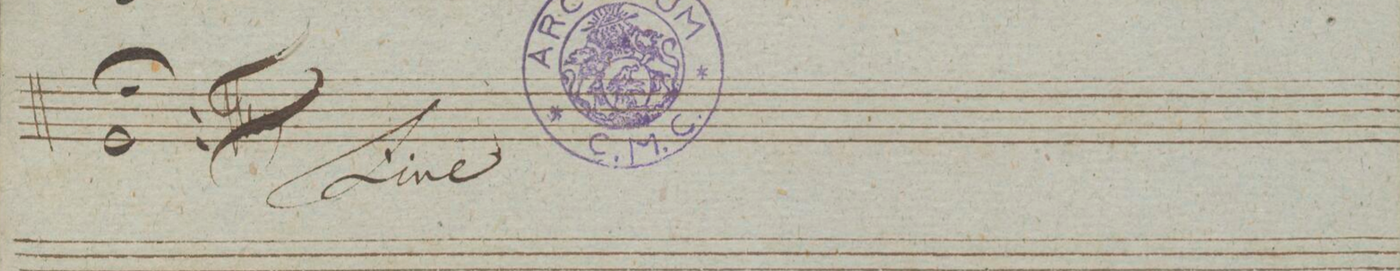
**kern	**dynam
*I"Corno 2do in C:	*
*clefG2	*
*k[]	*
*met(c|)	*
*M2/2	*
1e/;	.
==	==
*-	*-
